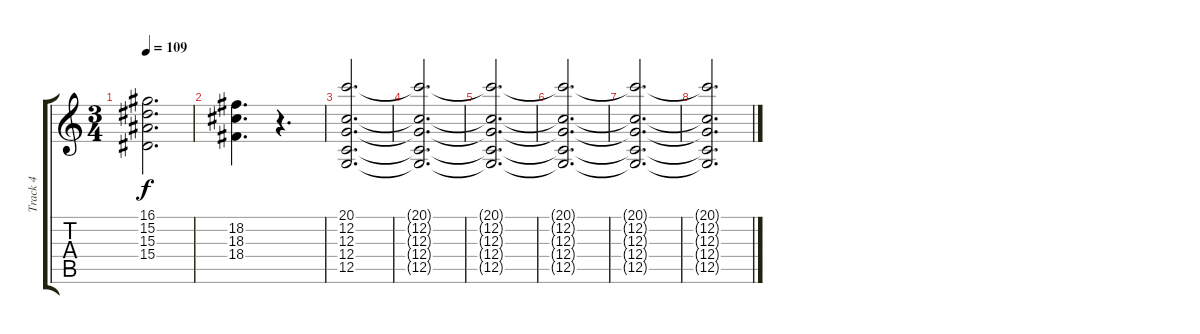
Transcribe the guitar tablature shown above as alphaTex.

\track ("Track 4" "Track 4") {instrument stringensemble1}
\staff {score tabs}
\tuning (E4 C4 G3 C3 G2 C2) {hide}
\ts (3 4)
\tempo 109
\clef g2
\ks c
(16.1 15.2 15.3 15.4).2{d dy f} |
(18.2 18.3 18.4).4{d} r.4{d} |
(20.1 12.2 12.3 12.4 12.5).2{d} |
(20.1{t} 12.2{t} 12.3{t} 12.4{t} 12.5{t}).2{d} |
(20.1{t} 12.2{t} 12.3{t} 12.4{t} 12.5{t}).2{d} |
(20.1{t} 12.2{t} 12.3{t} 12.4{t} 12.5{t}).2{d} |
(20.1{t} 12.2{t} 12.3{t} 12.4{t} 12.5{t}).2{d} |
(20.1{t} 12.2{t} 12.3{t} 12.4{t} 12.5{t}).2{d}
